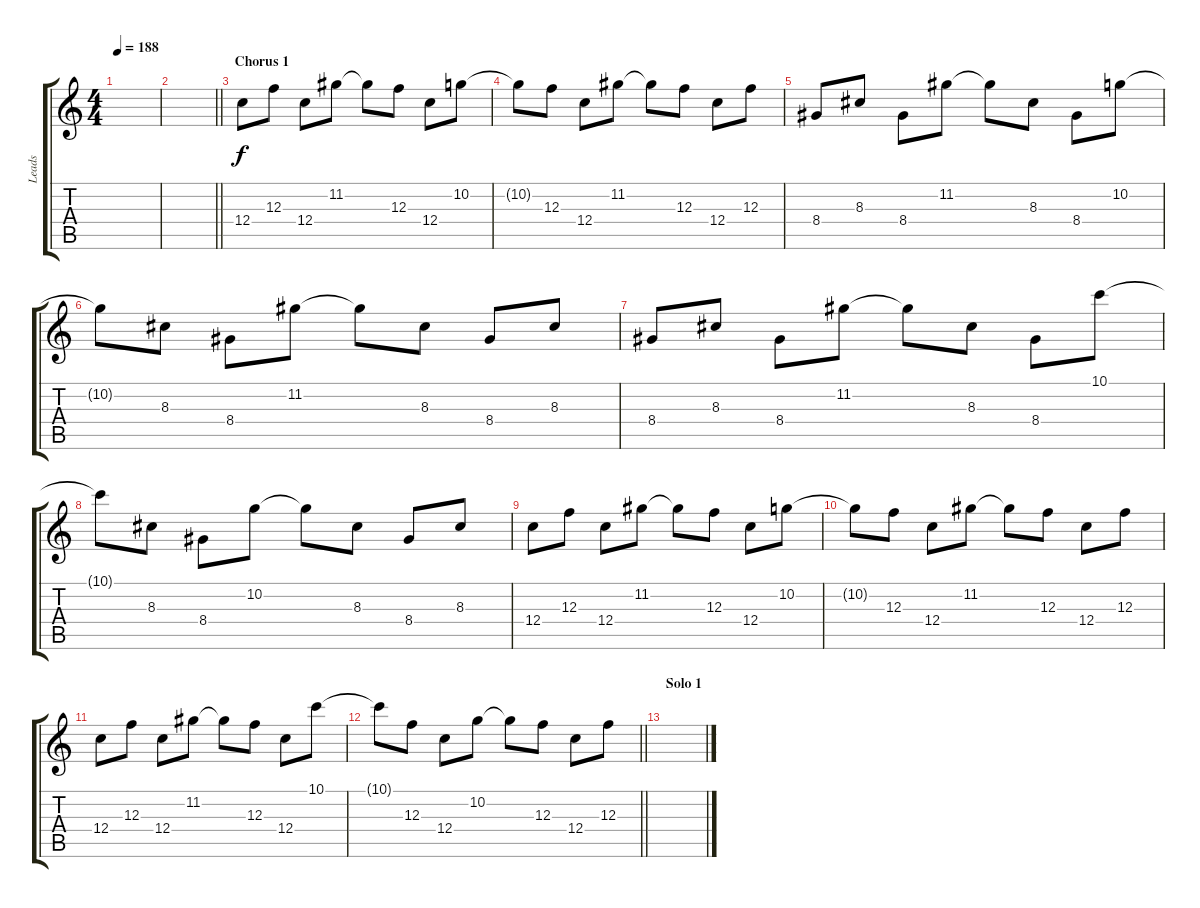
\track ("Leads" "Leads") {instrument overdrivenguitar}
\staff {score tabs}
\tuning (D4 A3 F3 C3 G2 C2) {hide}
\ts (4 4)
\tempo 188
\clef g2
\ks c
|
\barLineRight lightlight
|
\section ("" "Chorus 1")
12.4.8 12.3.8 12.4.8 11.2.8 11.2{t}.8 12.3.8 12.4.8 10.2.8 |
10.2{t}.8 12.3.8 12.4.8 11.2.8 11.2{t}.8 12.3.8 12.4.8 12.3.8 |
8.4.8 8.3.8 8.4.8 11.2.8 11.2{t}.8 8.3.8 8.4.8 10.2.8 |
10.2{t}.8 8.3.8 8.4.8 11.2.8 11.2{t}.8 8.3.8 8.4.8 8.3.8 |
8.4.8 8.3.8 8.4.8 11.2.8 11.2{t}.8 8.3.8 8.4.8 10.1.8 |
10.1{t}.8 8.3.8 8.4.8 10.2.8 10.2{t}.8 8.3.8 8.4.8 8.3.8 |
12.4.8 12.3.8 12.4.8 11.2.8 11.2{t}.8 12.3.8 12.4.8 10.2.8 |
10.2{t}.8 12.3.8 12.4.8 11.2.8 11.2{t}.8 12.3.8 12.4.8 12.3.8 |
12.4.8 12.3.8 12.4.8 11.2.8 11.2{t}.8 12.3.8 12.4.8 10.1.8 |
\barLineRight lightlight
10.1{t}.8 12.3.8 12.4.8 10.2.8 10.2{t}.8 12.3.8 12.4.8 12.3.8 |
\section ("" "Solo 1")
